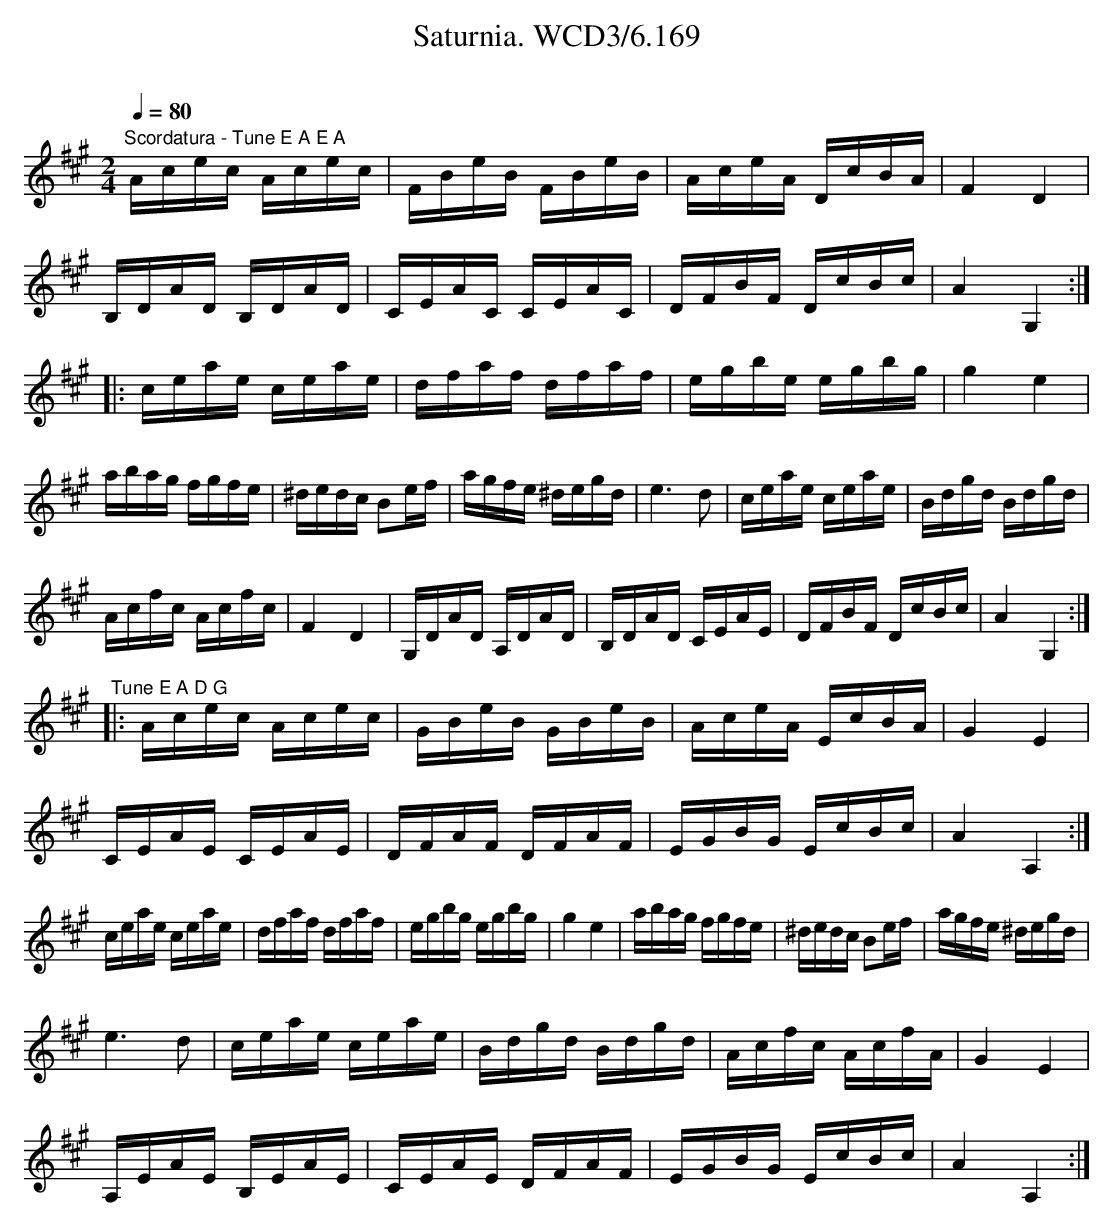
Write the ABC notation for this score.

X:1
T:Saturnia. WCD3/6.169
O:
M:2/4
L:1/16
Q:1/4=80
K:A
"Scordatura - Tune E A E A" Acec Acec|FBeB FBeB|AceA DcBA|F4D4|
B,DAD B,DAD|CEAC CEAC|DFBF DcBc|A4 G,4:|
|:ceae ceae|dfaf dfaf|egbe egbg|g4 e4|
abag fgfe|^dedc B2ef|agfe ^degd|e6 d2|ceae ceae|Bdgd Bdgd|
Acfc Acfc|F4 D4|G,DAD A,DAD|B,DAD CEAE|DFBF DcBc|A4 G,4:|
\bigskip
"^Tune E A D G"|:Acec Acec|GBeB GBeB|AceA EcBA|G4 E4|
CEAE CEAE|DFAF DFAF|EGBG EcBc|A4 A,4:|
ceae ceae|dfaf dfaf|egbg egbg|g4 e4|abag fgfe|^dedc B2ef|agfe ^degd|
e6 d2|ceae ceae|Bdgd Bdgd|Acfc AcfA|G4E4|
A,EAE B,EAE|CEAE DFAF|EGBG EcBc|A4A,4:|
